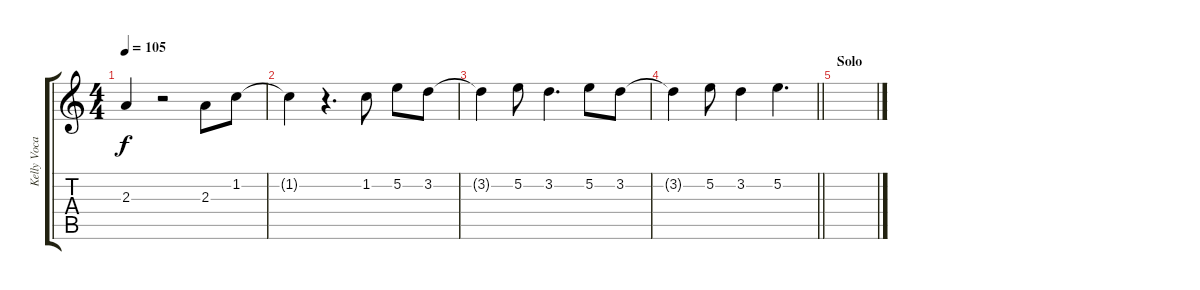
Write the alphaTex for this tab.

\track ("Kelly Vocals" "Kelly Voca") {instrument overdrivenguitar}
\staff {score tabs}
\tuning (E4 B3 G3 D3 A2 E2) {hide}
\ts (4 4)
\tempo 105
\clef g2
\ks c
2.3.4{dy f} r.2 2.3.8 1.2.8 |
1.2{t}.4 r.4{d} 1.2.8 5.2.8 3.2.8 |
3.2{t}.4 5.2.8 3.2.4{d} 5.2.8 3.2.8 |
\barLineRight lightlight
3.2{t}.4 5.2.8 3.2.4 5.2.4{d} |
\section ("" "Solo")
